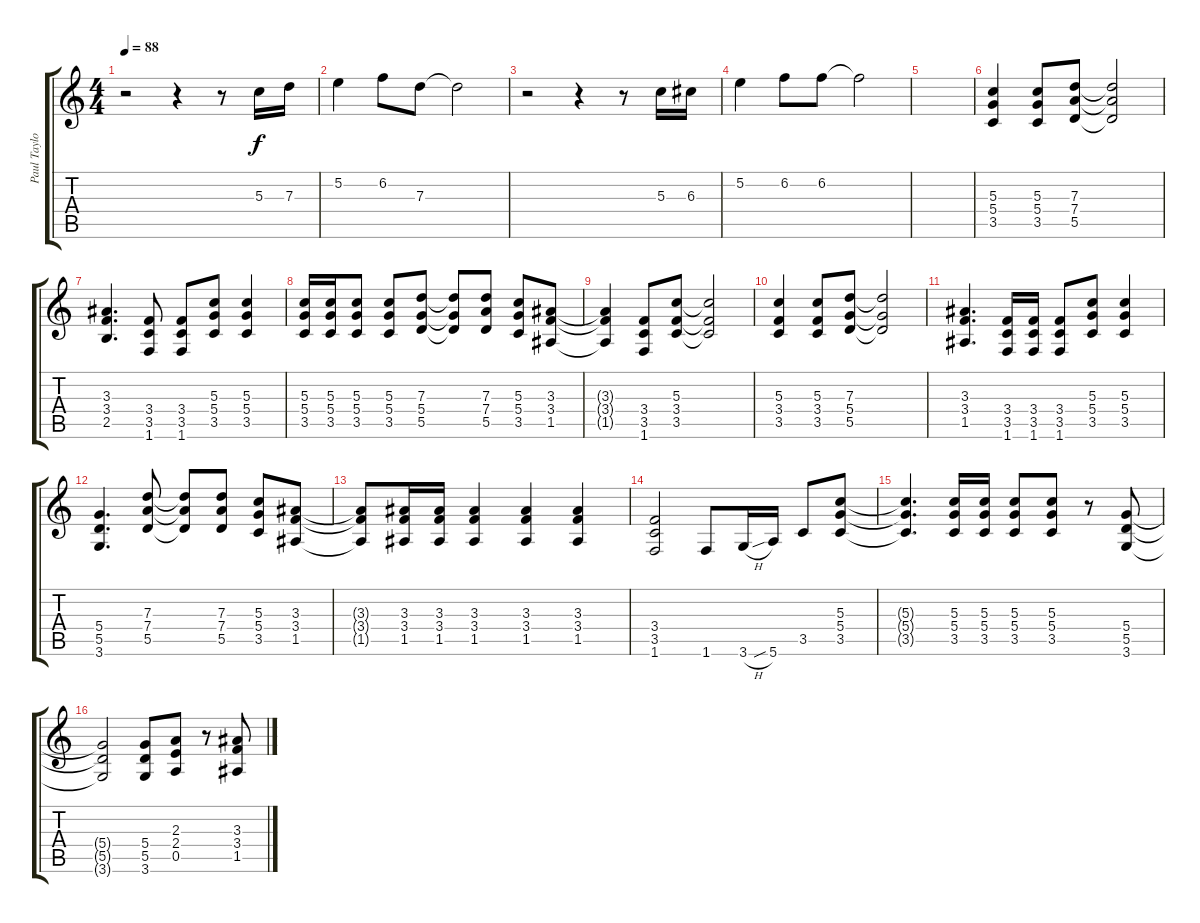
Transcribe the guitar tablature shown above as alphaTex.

\track ("Paul Taylor" "Paul Taylo") {instrument overdrivenguitar}
\staff {score tabs}
\tuning (E4 B3 G3 D3 A2 E2) {hide}
\ts (4 4)
\tempo 88
\clef g2
\ks c
r.2{dy f} r.4 r.8 5.3.16 7.3.16 |
5.2.4 6.2.8 7.3.8 7.3{t}.2 |
r.2 r.4 r.8 5.3.16 6.3.16 |
5.2.4 6.2.8 6.2.8 6.2{t}.2 |
|
(5.3 5.4 3.5).4 (5.3 5.4 3.5).8 (7.3 7.4 5.5).8 (7.3{t} 7.4{t} 5.5{t}).2 |
(3.3 3.4 2.5).4{d} (3.4 3.5 1.6).8 (3.4 3.5 1.6).8 (5.3 5.4 3.5).8 (5.3 5.4 3.5).4 |
(5.3 5.4 3.5).16 (5.3 5.4 3.5).16 (5.3 5.4 3.5).8 (5.3 5.4 3.5).8 (7.3 5.4 5.5).8 (7.3{t} 5.4{t} 5.5{t}).8 (7.3 7.4 5.5).8 (5.3 5.4 3.5).8 (3.3 3.4 1.5).8 |
(3.3{t} 3.4{t} 1.5{t}).4 (3.4 3.5 1.6).8 (5.3 3.4 3.5).8 (5.3{t} 3.4{t} 3.5{t}).2 |
(5.3 3.4 3.5).4 (5.3 3.4 3.5).8 (7.3 5.4 5.5).8 (7.3{t} 5.4{t} 5.5{t}).2 |
(3.3 3.4 1.5).4{d} (3.4 3.5 1.6).16 (3.4 3.5 1.6).16 (3.4 3.5 1.6).8 (5.3 5.4 3.5).8 (5.3 5.4 3.5).4 |
(5.4 5.5 3.6).4{d} (7.3 7.4 5.5).8 (7.3{t} 7.4{t} 5.5{t}).8 (7.3 7.4 5.5).8 (5.3 5.4 3.5).8 (3.3 3.4 1.5).8 |
(3.3{t} 3.4{t} 1.5{t}).8 (3.3 3.4 1.5).16 (3.3 3.4 1.5).16 (3.3 3.4 1.5).4 (3.3 3.4 1.5).4 (3.3 3.4 1.5).4 |
(3.4 3.5 1.6).2 1.6.8 3.6{h}.16 5.6{sib}.16 3.5.8 (5.3 5.4 3.5).8 |
(5.3{t} 5.4{t} 3.5{t}).4{d} (5.3 5.4 3.5).16 (5.3 5.4 3.5).16 (5.3 5.4 3.5).8 (5.3 5.4 3.5).8 r.8 (5.4 5.5 3.6).8 |
(5.4{t} 5.5{t} 3.6{t}).2 (5.4 5.5 3.6).8 (2.3 2.4 0.5).8 r.8 (3.3 3.4 1.5).8
